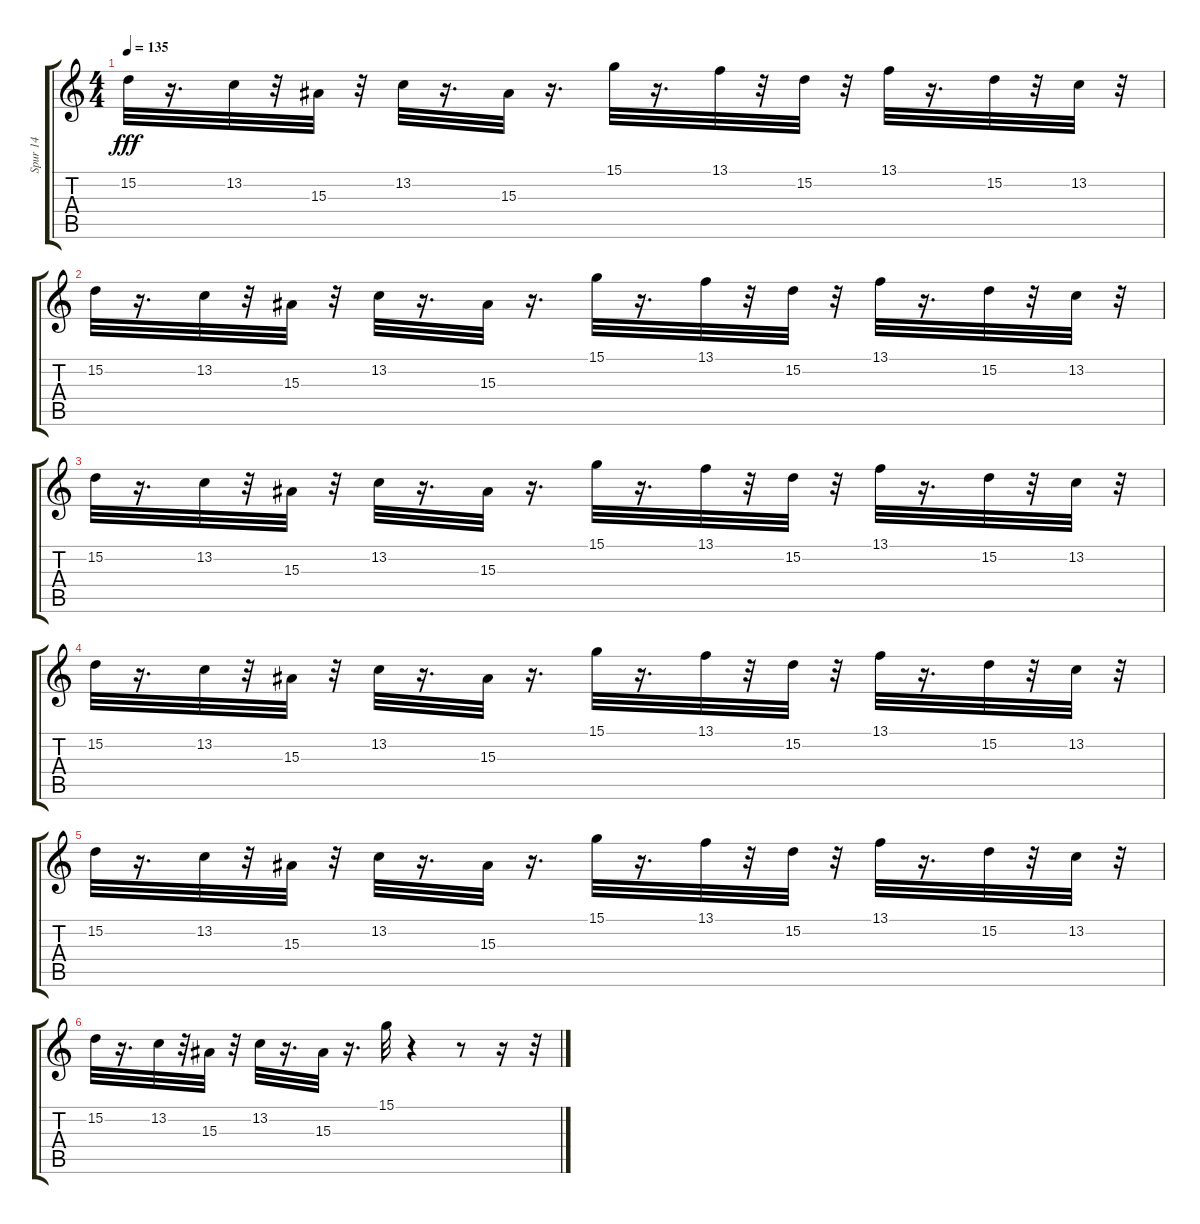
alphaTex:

\track ("Spur 14" "Spur 14") {instrument stringensemble1}
\staff {score tabs}
\tuning (E4 B3 G3 D3 A2 E2) {hide}
\ts (4 4)
\tempo 135
\clef g2
\ks c
15.2.32{dy fff} r.16{d} 13.2.32 r.32 15.3.32 r.32 13.2.32 r.16{d} 15.3.32 r.16{d} 15.1.32 r.16{d} 13.1.32 r.32 15.2.32 r.32 13.1.32 r.16{d} 15.2.32 r.32 13.2.32 r.32 |
15.2.32 r.16{d} 13.2.32 r.32 15.3.32 r.32 13.2.32 r.16{d} 15.3.32 r.16{d} 15.1.32 r.16{d} 13.1.32 r.32 15.2.32 r.32 13.1.32 r.16{d} 15.2.32 r.32 13.2.32 r.32 |
15.2.32 r.16{d} 13.2.32 r.32 15.3.32 r.32 13.2.32 r.16{d} 15.3.32 r.16{d} 15.1.32 r.16{d} 13.1.32 r.32 15.2.32 r.32 13.1.32 r.16{d} 15.2.32 r.32 13.2.32 r.32 |
15.2.32 r.16{d} 13.2.32 r.32 15.3.32 r.32 13.2.32 r.16{d} 15.3.32 r.16{d} 15.1.32 r.16{d} 13.1.32 r.32 15.2.32 r.32 13.1.32 r.16{d} 15.2.32 r.32 13.2.32 r.32 |
15.2.32 r.16{d} 13.2.32 r.32 15.3.32 r.32 13.2.32 r.16{d} 15.3.32 r.16{d} 15.1.32 r.16{d} 13.1.32 r.32 15.2.32 r.32 13.1.32 r.16{d} 15.2.32 r.32 13.2.32 r.32 |
15.2.32 r.16{d} 13.2.32 r.32 15.3.32 r.32 13.2.32 r.16{d} 15.3.32 r.16{d} 15.1.32 r.4 r.8 r.16 r.32
